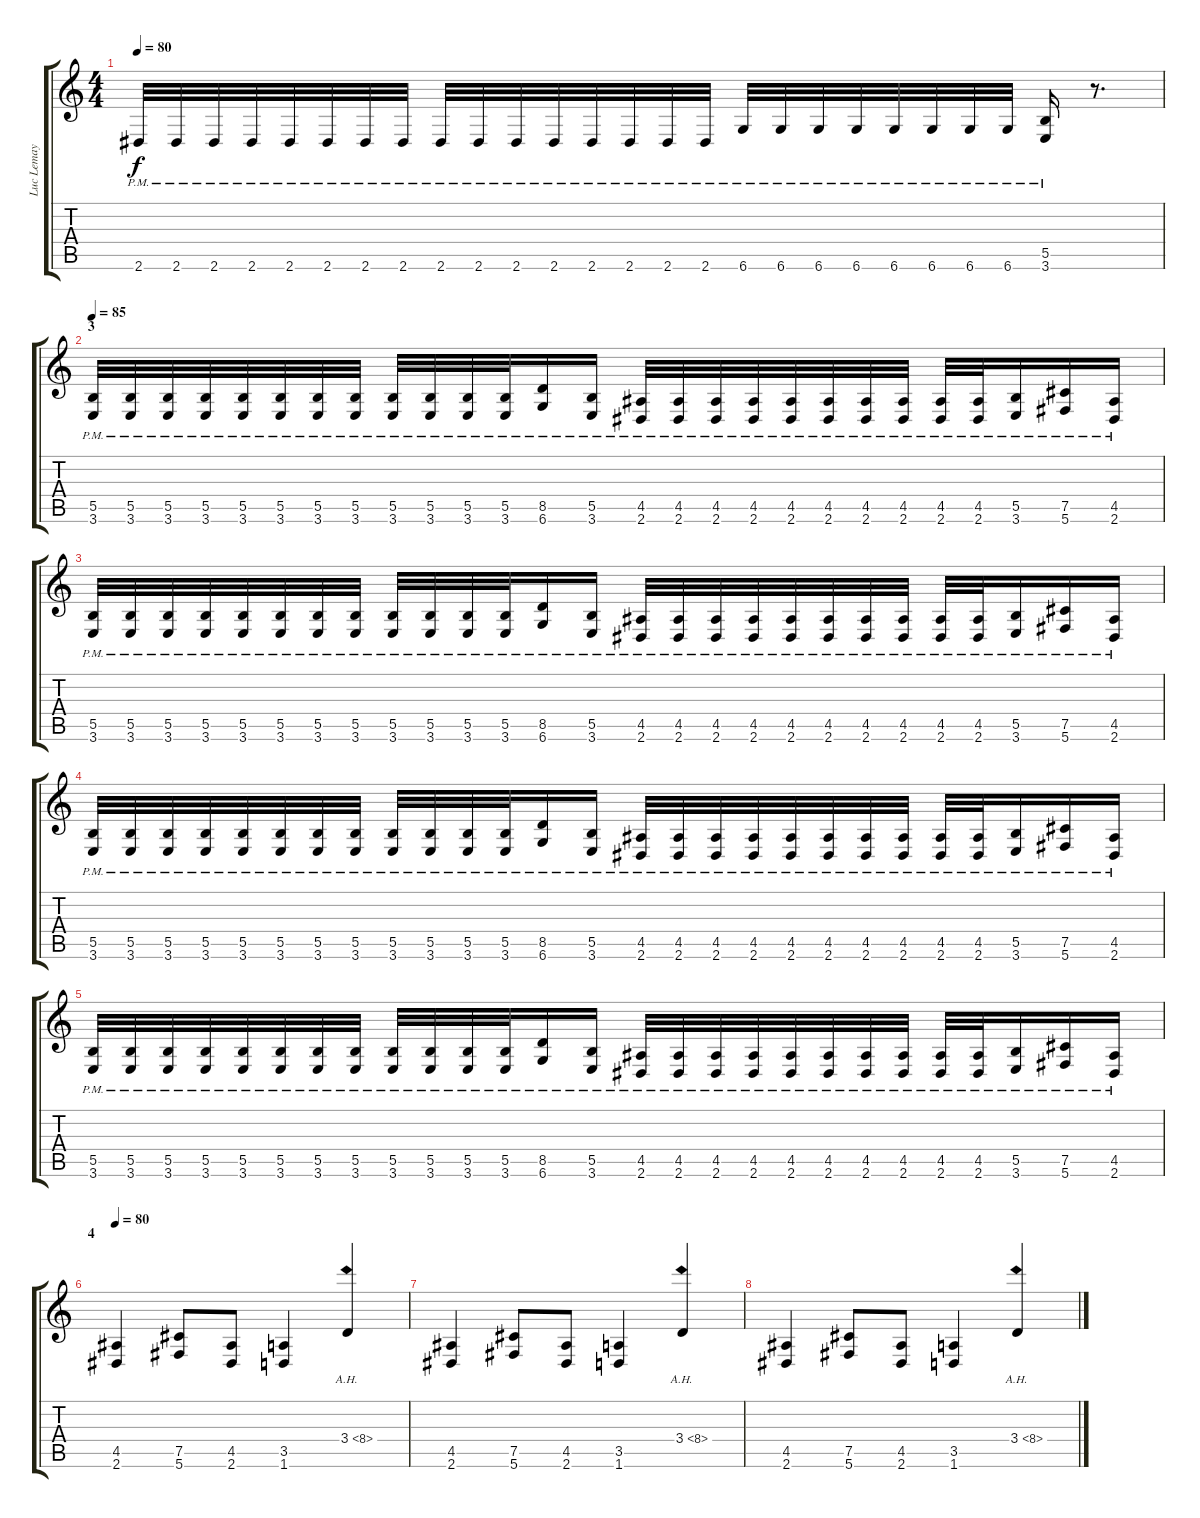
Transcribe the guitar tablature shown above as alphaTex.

\track ("Luc Lemay " "Luc Lemay ") {instrument distortionguitar}
\staff {score tabs}
\tuning (Db4 Ab3 E3 B2 Gb2 Db2) {hide}
\ts (4 4)
\tempo 80
\clef g2
\ks c
2.6{pm}.32{dy f} 2.6{pm}.32 2.6{pm}.32 2.6{pm}.32 2.6{pm}.32 2.6{pm}.32 2.6{pm}.32 2.6{pm}.32 2.6{pm}.32 2.6{pm}.32 2.6{pm}.32 2.6{pm}.32 2.6{pm}.32 2.6{pm}.32 2.6{pm}.32 2.6{pm}.32 6.6{pm}.32 6.6{pm}.32 6.6{pm}.32 6.6{pm}.32 6.6{pm}.32 6.6{pm}.32 6.6{pm}.32 6.6{pm}.32 (5.5{pm} 3.6).16 r.8{d} |
\section ("" "3")
\tempo 85
(5.5{pm} 3.6{pm}).32 (5.5{pm} 3.6{pm}).32 (5.5{pm} 3.6{pm}).32 (5.5{pm} 3.6{pm}).32 (5.5{pm} 3.6{pm}).32 (5.5{pm} 3.6{pm}).32 (5.5{pm} 3.6{pm}).32 (5.5{pm} 3.6{pm}).32 (5.5{pm} 3.6{pm}).32 (5.5{pm} 3.6{pm}).32 (5.5{pm} 3.6{pm}).32 (5.5{pm} 3.6{pm}).32 (8.5{pm} 6.6{pm}).16 (5.5{pm} 3.6{pm}).16 (4.5{pm} 2.6{pm}).32 (4.5{pm} 2.6{pm}).32 (4.5{pm} 2.6{pm}).32 (4.5{pm} 2.6{pm}).32 (4.5{pm} 2.6{pm}).32 (4.5{pm} 2.6{pm}).32 (4.5{pm} 2.6{pm}).32 (4.5{pm} 2.6{pm}).32 (4.5{pm} 2.6{pm}).32 (4.5{pm} 2.6{pm}).32 (5.5{pm} 3.6{pm}).16 (7.5{pm} 5.6{pm}).16 (4.5{pm} 2.6{pm}).16 |
(5.5{pm} 3.6{pm}).32 (5.5{pm} 3.6{pm}).32 (5.5{pm} 3.6{pm}).32 (5.5{pm} 3.6{pm}).32 (5.5{pm} 3.6{pm}).32 (5.5{pm} 3.6{pm}).32 (5.5{pm} 3.6{pm}).32 (5.5{pm} 3.6{pm}).32 (5.5{pm} 3.6{pm}).32 (5.5{pm} 3.6{pm}).32 (5.5{pm} 3.6{pm}).32 (5.5{pm} 3.6{pm}).32 (8.5{pm} 6.6{pm}).16 (5.5{pm} 3.6{pm}).16 (4.5{pm} 2.6{pm}).32 (4.5{pm} 2.6{pm}).32 (4.5{pm} 2.6{pm}).32 (4.5{pm} 2.6{pm}).32 (4.5{pm} 2.6{pm}).32 (4.5{pm} 2.6{pm}).32 (4.5{pm} 2.6{pm}).32 (4.5{pm} 2.6{pm}).32 (4.5{pm} 2.6{pm}).32 (4.5{pm} 2.6{pm}).32 (5.5{pm} 3.6{pm}).16 (7.5{pm} 5.6{pm}).16 (4.5{pm} 2.6{pm}).16 |
(5.5{pm} 3.6{pm}).32 (5.5{pm} 3.6{pm}).32 (5.5{pm} 3.6{pm}).32 (5.5{pm} 3.6{pm}).32 (5.5{pm} 3.6{pm}).32 (5.5{pm} 3.6{pm}).32 (5.5{pm} 3.6{pm}).32 (5.5{pm} 3.6{pm}).32 (5.5{pm} 3.6{pm}).32 (5.5{pm} 3.6{pm}).32 (5.5{pm} 3.6{pm}).32 (5.5{pm} 3.6{pm}).32 (8.5{pm} 6.6{pm}).16 (5.5{pm} 3.6{pm}).16 (4.5{pm} 2.6{pm}).32 (4.5{pm} 2.6{pm}).32 (4.5{pm} 2.6{pm}).32 (4.5{pm} 2.6{pm}).32 (4.5{pm} 2.6{pm}).32 (4.5{pm} 2.6{pm}).32 (4.5{pm} 2.6{pm}).32 (4.5{pm} 2.6{pm}).32 (4.5{pm} 2.6{pm}).32 (4.5{pm} 2.6{pm}).32 (5.5{pm} 3.6{pm}).16 (7.5{pm} 5.6{pm}).16 (4.5{pm} 2.6{pm}).16 |
(5.5{pm} 3.6{pm}).32 (5.5{pm} 3.6{pm}).32 (5.5{pm} 3.6{pm}).32 (5.5{pm} 3.6{pm}).32 (5.5{pm} 3.6{pm}).32 (5.5{pm} 3.6{pm}).32 (5.5{pm} 3.6{pm}).32 (5.5{pm} 3.6{pm}).32 (5.5{pm} 3.6{pm}).32 (5.5{pm} 3.6{pm}).32 (5.5{pm} 3.6{pm}).32 (5.5{pm} 3.6{pm}).32 (8.5{pm} 6.6{pm}).16 (5.5{pm} 3.6{pm}).16 (4.5{pm} 2.6{pm}).32 (4.5{pm} 2.6{pm}).32 (4.5{pm} 2.6{pm}).32 (4.5{pm} 2.6{pm}).32 (4.5{pm} 2.6{pm}).32 (4.5{pm} 2.6{pm}).32 (4.5{pm} 2.6{pm}).32 (4.5{pm} 2.6{pm}).32 (4.5{pm} 2.6{pm}).32 (4.5{pm} 2.6{pm}).32 (5.5{pm} 3.6{pm}).16 (7.5{pm} 5.6{pm}).16 (4.5{pm} 2.6{pm}).16 |
\section ("" "4")
\tempo 80
(4.5 2.6).4 (7.5 5.6).8 (4.5 2.6).8 (3.5 1.6).4 3.4{ah 5}.4{instrument guitarharmonics} |
(4.5 2.6).4{instrument distortionguitar} (7.5 5.6).8 (4.5 2.6).8 (3.5 1.6).4 3.4{ah 5}.4{instrument guitarharmonics} |
(4.5 2.6).4{instrument distortionguitar} (7.5 5.6).8 (4.5 2.6).8 (3.5 1.6).4 3.4{ah 5}.4{instrument guitarharmonics}
